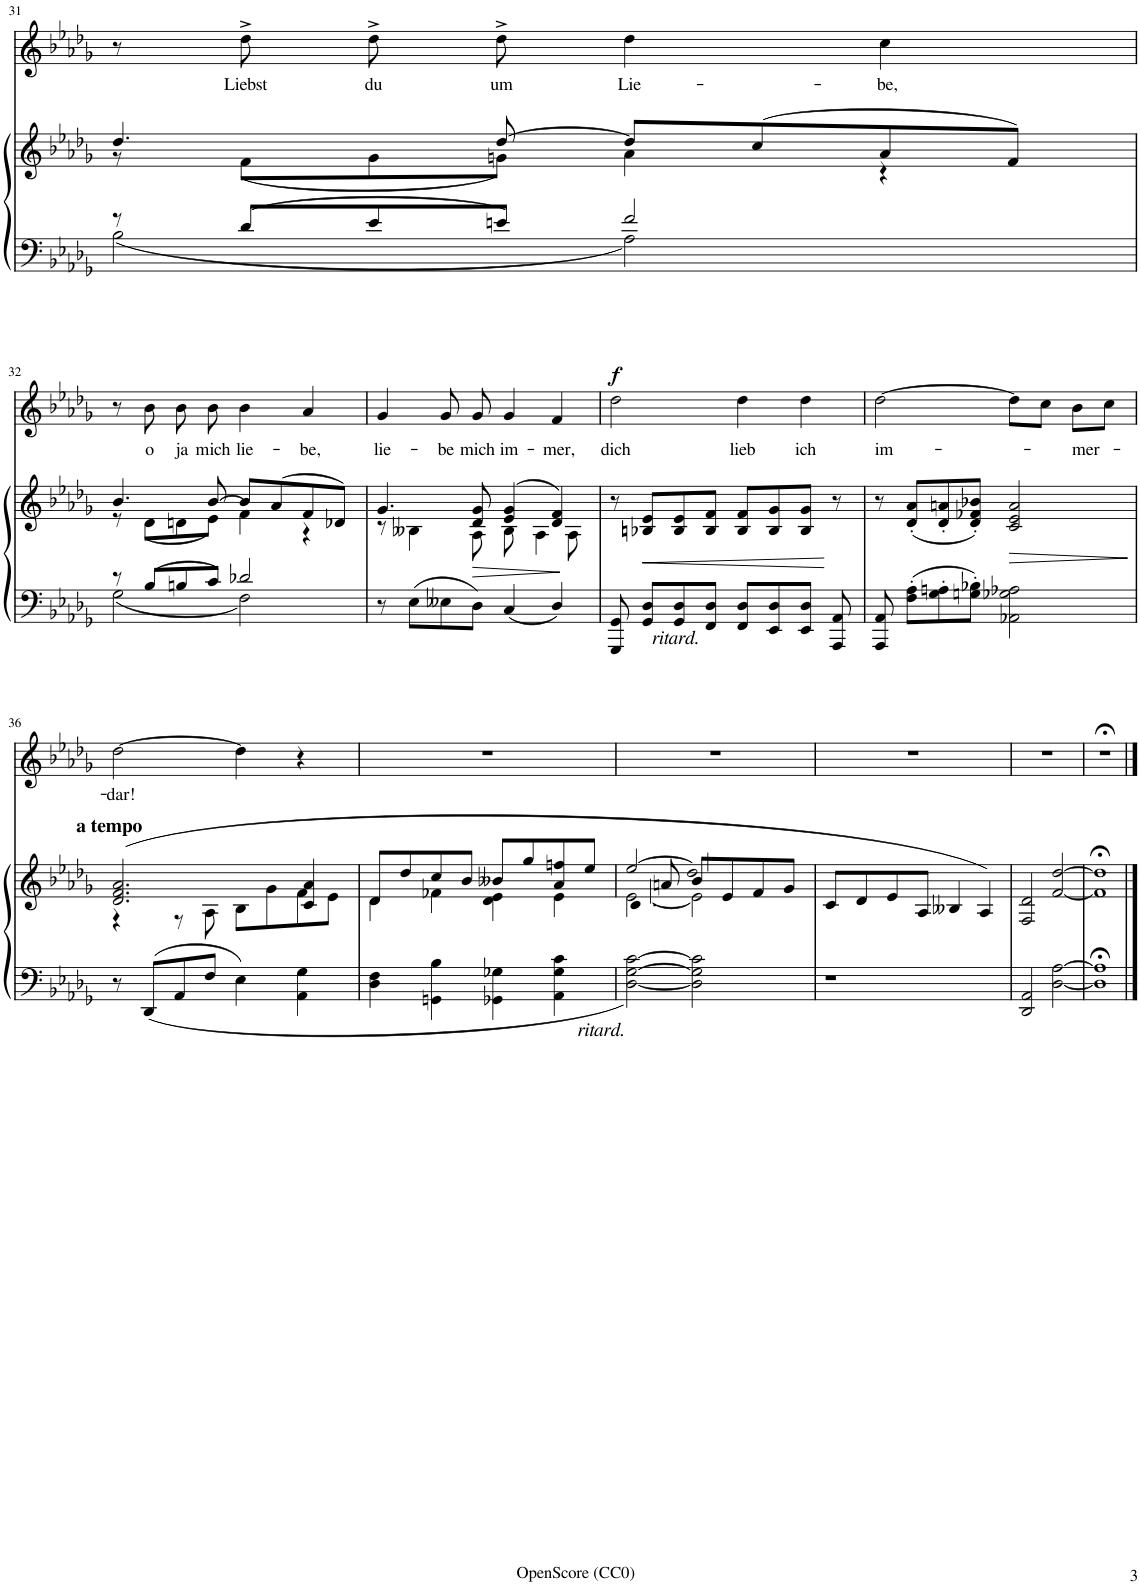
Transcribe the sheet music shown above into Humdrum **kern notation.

**kern	**kern	**dynam	**kern	**text	**dynam
*part2	*part2	*part2	*part1	*part1	*part1
*staff3	*staff2	*staff2/3	*staff1	*staff1	*staff1
*I"Piano	*	*	*I"Voice	*	*
*I'Pno	*	*	*	*	*
!!LO:PB:g=z
*clefF4	*clefG2	*	*clefG2	*	*
*k[b-e-a-d-g-]	*k[b-e-a-d-g-]	*	*k[b-e-a-d-g-]	*	*
*M4/4	*M4/4	*	*M4/4	*	*
*met(c)	*met(c)	*	*met(c)	*	*
=31	=31	=31	=31	=31	=31
*^	*^	*	*	*	*
8r	2B-\	4.dd-/	8r	.	8r	.	.
!	!	!	!	!	!	!LO:LY:b	!
8d-/L	.	.	(8f\L	.	8dd-^\	Liebst	.
!	!	!	!	!	!	!LO:LY:b	!
8e-/	.	.	8g-\	.	8dd-^\	du	.
!	!	!	!	!	!	!LO:LY:b	!
8en/J	.	[8dd-/	8gn\J)	.	8dd-^\	um	.
!	!	!	!	!	!	!LO:LY:b	!
2f/	2A-\	8dd-/L]	4a-\	.	4dd-\	Lie-	.
.	.	(8cc/	.	.	.	.	.
!	!	!	!	!	!	!LO:LY:b	!
.	.	8a-/	4r	.	4cc\	-be,	.
.	.	8f/J)	.	.	.	.	.
!!LO:LB:g=z
=32	=32	=32	=32	=32	=32	=32	=32
8r	2G-\	4.b-/	8r	.	8r	.	.
!	!	!	!	!	!	!LO:LY:b	!
8B-/L	.	.	(8d-\L	.	8b-\	o	.
!	!	!	!	!	!	!LO:LY:b	!
8Bn/	.	.	8dn\	.	8b-\	ja	.
!	!	!	!	!	!	!LO:LY:b	!
8c/J	.	[8b-/	8e-\J)	.	8b-\	mich	.
!	!	!	!	!	!	!LO:LY:b	!
2d-X/	2F\	8b-/L]	4f\	.	4b-\	lie-	.
.	.	(8a-/	.	.	.	.	.
!	!	!	!	!	!	!LO:LY:b	!
.	.	8f/	4r	.	4a-/	-be,	.
.	.	8d-X/J)	.	.	.	.	.
*v	*v	*	*	*	*	*	*
=33	=33	=33	=33	=33	=33	=33
!	!	!	!	!	!LO:LY:b	!
8r	4.g-/	8r	.	4g-/	lie-	.
8E-\L	.	4B--X\	.	.	.	.
!	!	!	!	!	!LO:LY:b	!
8E--X\	.	.	.	8g-/	-be	.
!	!	!	!LO:HP:b	!	!LO:LY:b	!
8D-\J	8d-/ 8g-/	8A-\	>	8g-/	mich	.
!	!	!	!	!	!LO:LY:b	!
4C/	(4e-/ 4g-/	8B--\	.	4g-/	im-	.
.	.	4A-\	.	.	.	.
!	!	!	!	!	!LO:LY:b	!
4D-/	4d-/ 4f/)	.	.	4f/	-mer,	.
.	.	8A-\	.	.	.	.
=34	=34	=34	=34	=34	=34	=34
!	!	!	!	!	!LO:LY:b	!LO:DY:a
*	*v	*v	*	*	*	*
8GGG-/ 8GG-/	8r	.	2dd-\	dich	f
!LO:TX:b:i:t=ritard.	!	!	!	!	!
!	!	!LO:HP:b	!	!	!
8GG-/ 8D-/L	8B-X/ 8e-/L	<	.	.	.
8GG-/ 8D-/	8B-/ 8e-/	.	.	.	.
8FF/ 8D-/J	8B-/ 8f/J	.	.	.	.
!	!	!	!	!LO:LY:b	!
8FF/ 8D-/L	8B-/ 8f/L	.	4dd-\	lieb	.
8EE-/ 8D-/	8B-/ 8g-/	.	.	.	.
!	!	!	!	!LO:LY:b	!
8EE-/ 8D-/J	8B-/ 8g-/J	.	4dd-\	ich	.
8AAA-/ 8AA-/	8r	]	.	.	.
=35	=35	=35	=35	=35	=35
!	!	!	!	!LO:LY:b	!
8AAA-/ 8AA-/	8r	.	[2dd-\	im-	.
8F\' 8A-\'L	(8d-/' 8a-/'L	.	.	.	.
8G-\' 8An\'	8d-/' 8an/'	.	.	.	.
8Gn\' 8B-X\'J	8d-/' 8f-X/' 8b-X/'J)	.	.	.	.
2AA-X\ 2G-X\ 2A-X\	2c/ 2e-/ 2a/	.	8dd-\L]	.	.
.	.	.	8cc\J	.	.
!	!	!	!	!LO:LY:b	!
.	.	.	8b-\L	-mer-	.
.	.	.	8cc\J	.	.
.	.	[	.	.	.
!!LO:LB:g=z
=36	=36	=36	=36	=36	=36
*	*^	*	*	*	*
!	!	!	!	!LO:TX:b:B:t=a tempo	!	!
!	!	!	!	!	!LO:LY:b	!
8r	(2.d-/ 2.f/ 2.a-/	4r	.	[2dd-\	-dar!	.
8DD-/L	.	.	.	.	.	.
8AA-/	.	8r	.	.	.	.
8F/J	.	8A-\	.	.	.	.
4E-\	.	8B-\L	.	4dd-\]	.	.
.	.	8g-\	.	.	.	.
4AA-\ 4G-\	4c/ 4a-/	8f\	.	4r	.	.
.	.	8e-\J	.	.	.	.
=37	=37	=37	=37	=37	=37	=37
4D-\ 4F\	8d-/L	4d-\	.	1r	.	.
.	8dd-/	.	.	.	.	.
4GGn\ 4B-\	8cc/	4f-X\	.	.	.	.
.	8b-/J	.	.	.	.	.
4GG-X\ 4G-X\	8b--X/L	4d-\ 4e-\	.	.	.	.
.	8gg-/	.	.	.	.	.
!LO:TX:b:i:t=ritard.	!	!	!	!	!	!
4AA-\ 4G-\ 4c\	8a-/ 8ffn/	4e-\	.	.	.	.
.	8ee-/J	.	.	.	.	.
=38	=38	=38	=38	=38	=38	=38
*	*	*^	*	*	*	*
[2D-\ [2G-\ [2c\	[2ee-/	[2e-\	4.a-/	.	1r	.	.
.	.	.	8an/	.	.	.	.
2D-\] 2G-\] 2c\]	2ee-/]	2e-\]	8b-/L	.	.	.	.
.	.	.	8e-/	.	.	.	.
.	.	.	8f/	.	.	.	.
.	.	.	8g-/J	.	.	.	.
*	*v	*v	*v	*	*	*	*
=39	=39	=39	=39	=39	=39
1r	8c/L	.	1r	.	.
.	8d-/	.	.	.	.
.	8e-/	.	.	.	.
.	8A-/J	.	.	.	.
.	4B--X/	.	.	.	.
.	4A-/)	.	.	.	.
=40	=40	=40	=40	=40	=40
2DD-/ 2AA-/	2F/ 2d-/	.	1r	.	.
[2D-\ [2A-\	[2f/ [2dd-/	.	.	.	.
=41	=41	=41	=41	=41	=41
1D-];< 1A-];<	1f];< 1dd-];<	.	1r;<	.	.
==	==	==	==	==	==
*-	*-	*-	*-	*-	*-
